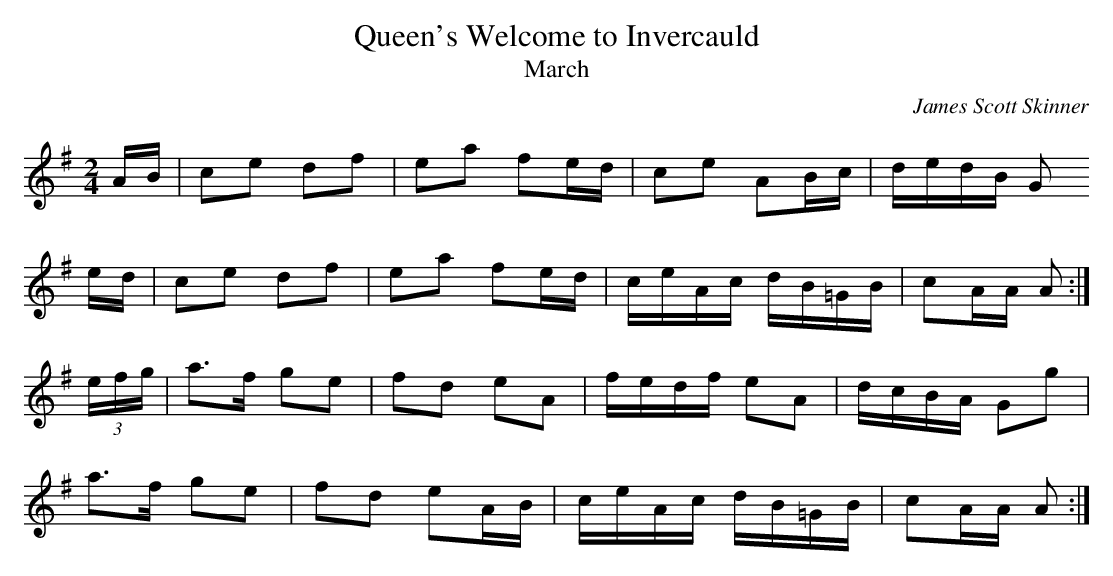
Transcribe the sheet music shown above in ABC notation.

X:1
T:Queen's Welcome to Invercauld
T:March
C:James Scott Skinner
M:2/4
L:1/16
K:A dorian
AB    | c2e2 d2f2 | e2a2 f2ed | c2e2 A2Bc  | dedB  G2
ed    | c2e2 d2f2 | e2a2 f2ed | ceAc dB=GB | c2AA  A2  :|
(3efg | a3f  g2e2 | f2d2 e2A2 | fedf e2A2  | dcBA  G2g2 |
a3f  g2e2 | f2d2 e2AB | ceAc dB=GB | c2AA  A2  :|
